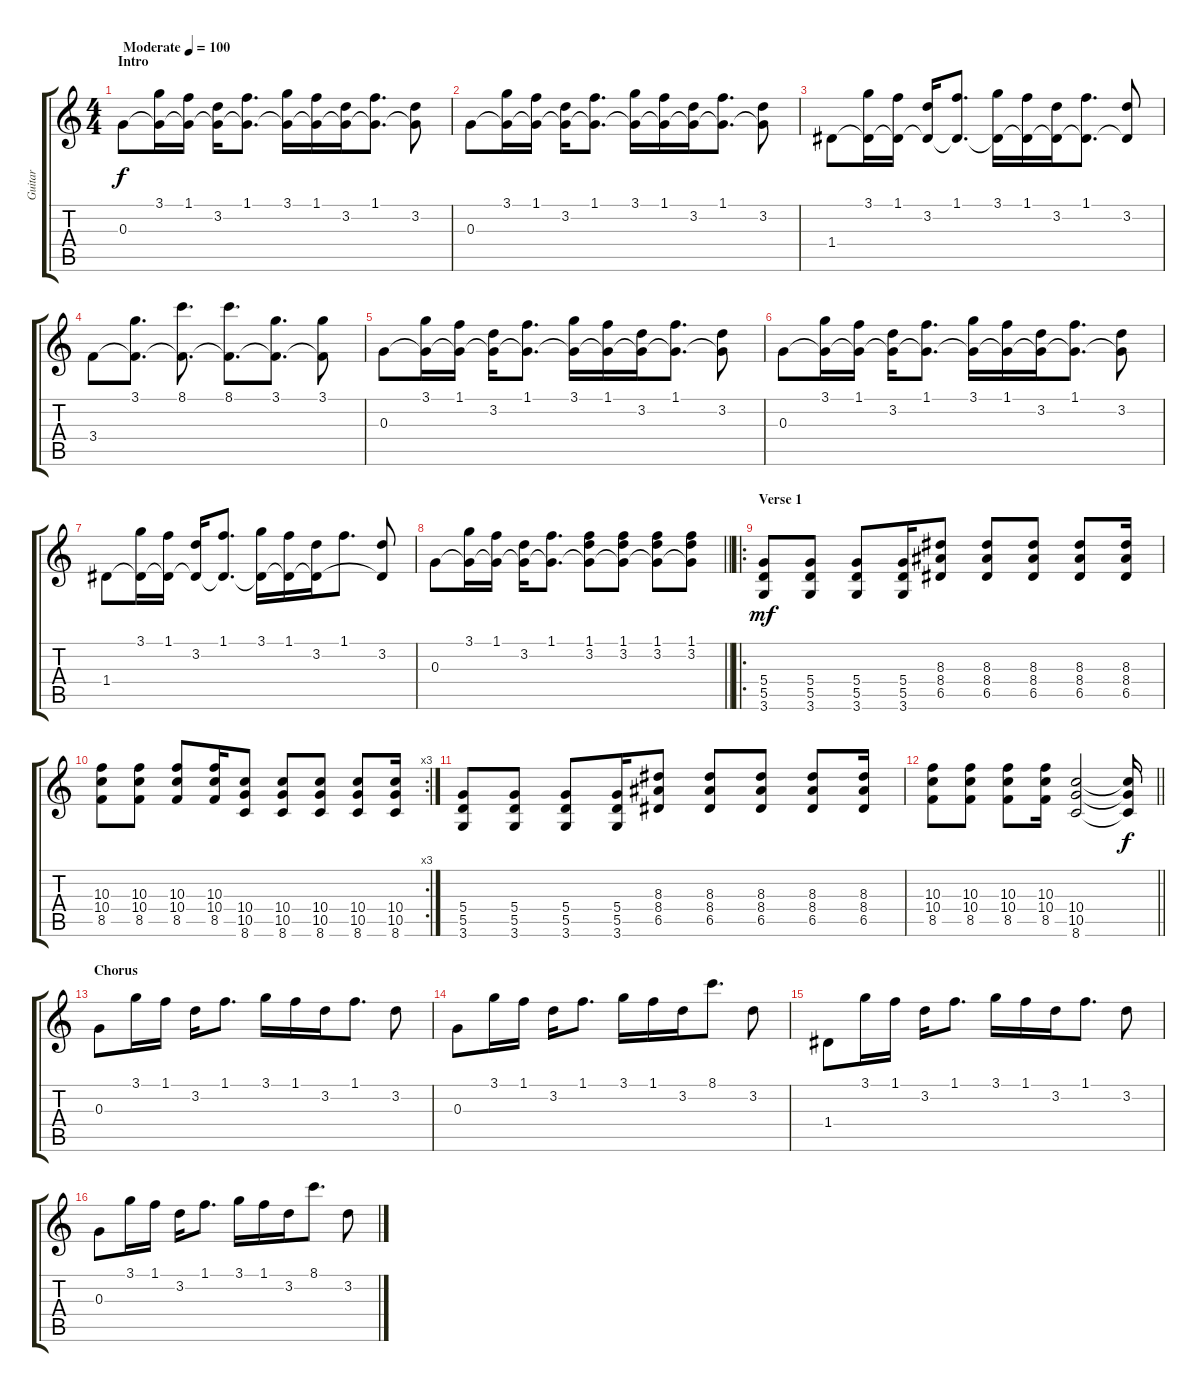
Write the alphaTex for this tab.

\track ("Guitar" "Guitar") {instrument distortionguitar}
\staff {score tabs}
\tuning (E4 B3 G3 D3 A2 E2) {hide}
\ts (4 4)
\section ("" "Intro")
\tempo (100 "Moderate")
\clef g2
\ks c
0.3.8{dy f volume 15 instrument electricguitarmuted} (3.1 0.3{t}).16 (1.1 0.3{t}).16 (3.2 0.3{t}).16 (1.1 0.3{t}).8{d} (3.1 0.3{t}).16 (1.1 0.3{t}).16 (3.2 0.3{t}).16 (1.1 0.3{t}).8{d} (3.2 0.3{t}).8 |
0.3.8 (3.1 0.3{t}).16 (1.1 0.3{t}).16 (3.2 0.3{t}).16 (1.1 0.3{t}).8{d} (3.1 0.3{t}).16 (1.1 0.3{t}).16 (3.2 0.3{t}).16 (1.1 0.3{t}).8{d} (3.2 0.3{t}).8 |
1.4.8 (3.1 1.4{t}).16 (1.1 1.4{t}).16 (3.2 1.4{t}).16 (1.1 1.4{t}).8{d} (3.1 1.4{t}).16 (1.1 1.4{t}).16 (3.2 1.4{t}).16 (1.1 1.4{t}).8{d} (3.2 1.4{t}).8 |
3.4.8 (3.1 3.4{t}).8{d} (8.1 3.4{t}).8{d} (8.1 3.4{t}).8{d} (3.1 3.4{t}).8{d} (3.1 3.4{t}).8 |
0.3.8 (3.1 0.3{t}).16 (1.1 0.3{t}).16 (3.2 0.3{t}).16 (1.1 0.3{t}).8{d} (3.1 0.3{t}).16 (1.1 0.3{t}).16 (3.2 0.3{t}).16 (1.1 0.3{t}).8{d} (3.2 0.3{t}).8 |
0.3.8 (3.1 0.3{t}).16 (1.1 0.3{t}).16 (3.2 0.3{t}).16 (1.1 0.3{t}).8{d} (3.1 0.3{t}).16 (1.1 0.3{t}).16 (3.2 0.3{t}).16 (1.1 0.3{t}).8{d} (3.2 0.3{t}).8 |
1.4.8 (3.1 1.4{t}).16 (1.1 1.4{t}).16 (3.2 1.4{t}).16 (1.1 1.4{t}).8{d} (3.1 1.4{t}).16 (1.1 1.4{t}).16 (3.2 1.4{t}).16 1.1.8{d} (3.2 1.4{t}).8 |
\barLineRight lightlight
0.3.8 (3.1 0.3{t}).16 (1.1 0.3{t}).16 (3.2 0.3{t}).16 (1.1 0.3{t}).8{d} (1.1 3.2 0.3{t}).8{instrument distortionguitar} (1.1 3.2 0.3{t}).8 (1.1 3.2 0.3{t}).8 (1.1 3.2 0.3{t}).8 |
\ro
\section ("" "Verse 1")
(5.4 5.5 3.6).8{dy mf volume 11} (5.4 5.5 3.6).8 (5.4 5.5 3.6).8 (5.4 5.5 3.6).16 (8.3 8.4 6.5).8 (8.3 8.4 6.5).8 (8.3 8.4 6.5).8 (8.3 8.4 6.5).8 (8.3 8.4 6.5).16 |
\rc 3
(10.3 10.4 8.5).8 (10.3 10.4 8.5).8 (10.3 10.4 8.5).8 (10.3 10.4 8.5).16 (10.4 10.5 8.6).8 (10.4 10.5 8.6).8 (10.4 10.5 8.6).8 (10.4 10.5 8.6).8 (10.4 10.5 8.6).16 |
(5.4 5.5 3.6).8 (5.4 5.5 3.6).8 (5.4 5.5 3.6).8 (5.4 5.5 3.6).16 (8.3 8.4 6.5).8 (8.3 8.4 6.5).8 (8.3 8.4 6.5).8 (8.3 8.4 6.5).8 (8.3 8.4 6.5).16 |
\barLineRight lightlight
(10.3 10.4 8.5).8 (10.3 10.4 8.5).8 (10.3 10.4 8.5).8 (10.3 10.4 8.5).16 (10.4 10.5 8.6).2 (10.4{t} 10.5{t} 8.6{t}).16{dy f} |
\section ("" "Chorus")
0.3.8 3.1.16 1.1.16 3.2.16 1.1.8{d} 3.1.16 1.1.16 3.2.16 1.1.8{d} 3.2.8 |
0.3.8 3.1.16 1.1.16 3.2.16 1.1.8{d} 3.1.16 1.1.16 3.2.16 8.1.8{d} 3.2.8 |
1.4.8 3.1.16 1.1.16 3.2.16 1.1.8{d} 3.1.16 1.1.16 3.2.16 1.1.8{d} 3.2.8 |
0.3.8 3.1.16 1.1.16 3.2.16 1.1.8{d} 3.1.16 1.1.16 3.2.16 8.1.8{d} 3.2.8
